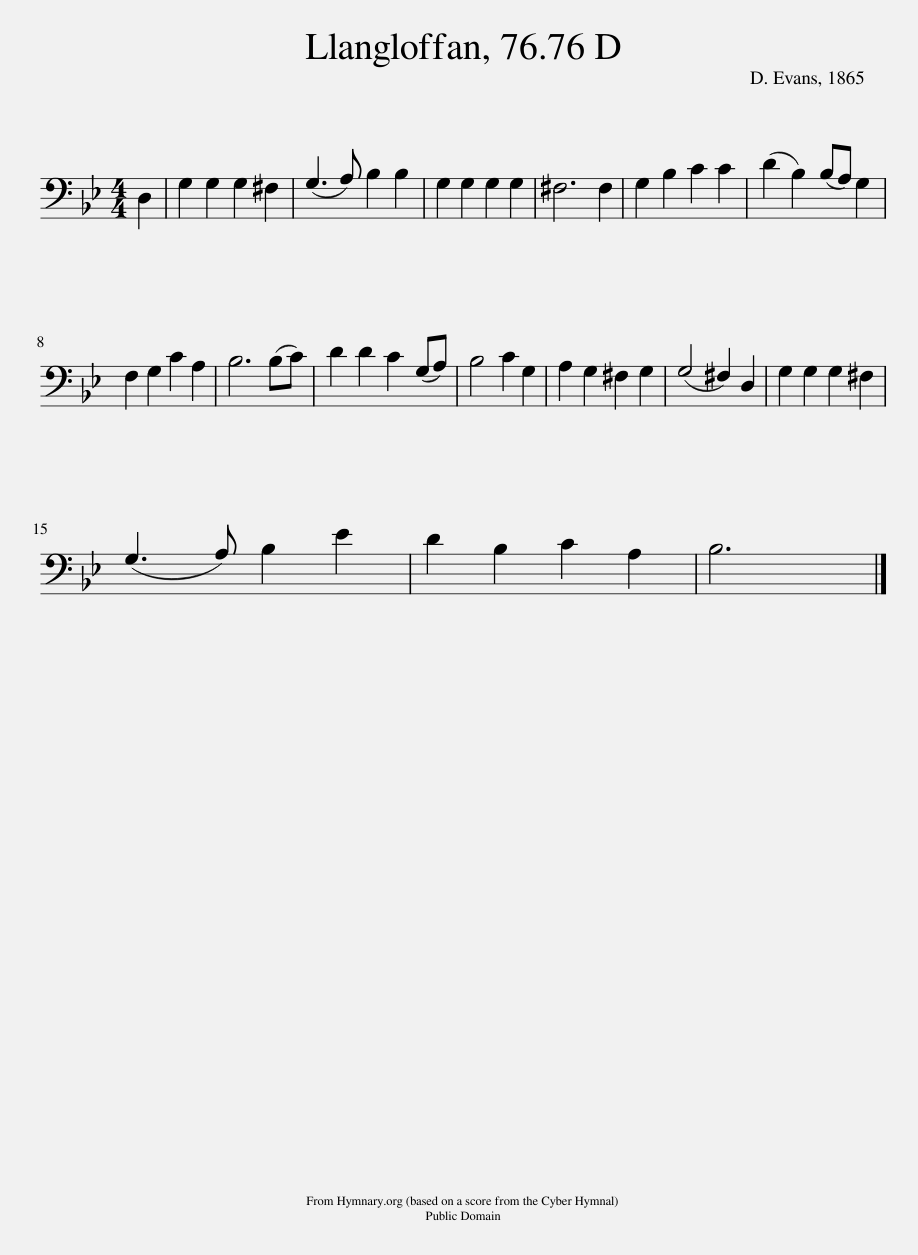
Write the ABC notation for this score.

X:1
L:1/8
Q:1/4=72
M:4/4
I:linebreak $
K:Bb
V:1 bass
V:1
 D,2 | G,2 G,2 G,2 ^F,2 | (G,3 A,) B,2 B,2 | G,2 G,2 G,2 G,2 | ^F,6 F,2 | %5
 G,2 B,2 C2 C2 | (D2 B,2) (B,A,) G,2 |$ F,2 G,2 C2 A,2 | B,6 (B,C) | D2 D2 C2 (G,A,) | %10
 B,4 C2 G,2 | A,2 G,2 ^F,2 G,2 | (G,4 ^F,2) D,2 | G,2 G,2 G,2 ^F,2 |$ (G,3 A,) B,2 E2 | %15
 D2 B,2 C2 A,2 | B,6 |] %17
